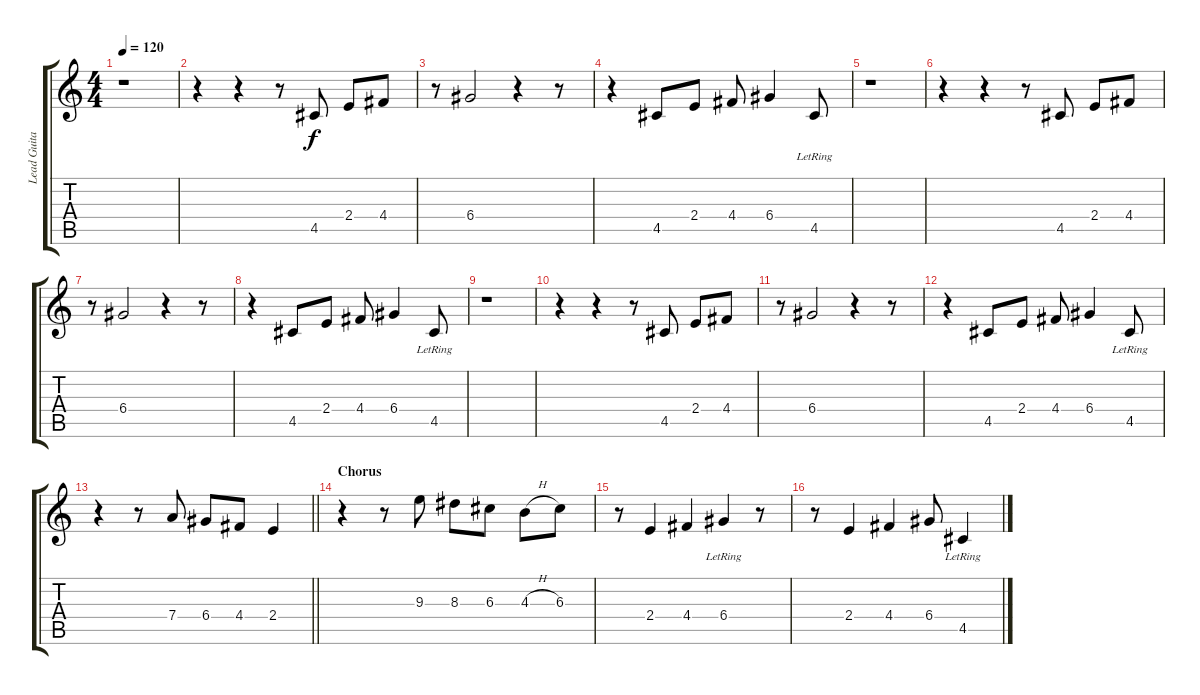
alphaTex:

\track ("Lead Guitar" "Lead Guita") {instrument acousticguitarsteel}
\staff {score tabs}
\tuning (E4 B3 G3 D3 A2 E2) {hide}
\ts (4 4)
\tempo 120
\clef g2
\ks c
r.1{dy f} |
r.4 r.4 r.8 4.5.8 2.4.8 4.4.8 |
r.8 6.4.2 r.4 r.8 |
r.4 4.5.8 2.4.8 4.4.8 6.4.4 4.5{lr}.8 |
r.1 |
r.4 r.4 r.8 4.5.8 2.4.8 4.4.8 |
r.8 6.4.2 r.4 r.8 |
r.4 4.5.8 2.4.8 4.4.8 6.4.4 4.5{lr}.8 |
r.1 |
r.4 r.4 r.8 4.5.8 2.4.8 4.4.8 |
r.8 6.4.2 r.4 r.8 |
r.4 4.5.8 2.4.8 4.4.8 6.4.4 4.5{lr}.8 |
\barLineRight lightlight
r.4 r.8 7.4.8 6.4.8 4.4.8 2.4.4 |
\section ("" "Chorus")
r.4 r.8 9.3.8 8.3.8 6.3.8 4.3{h}.8 6.3.8 |
r.8 2.4.4 4.4.4 6.4{lr}.4 r.8 |
r.8 2.4.4 4.4.4 6.4.8 4.5{lr}.4
